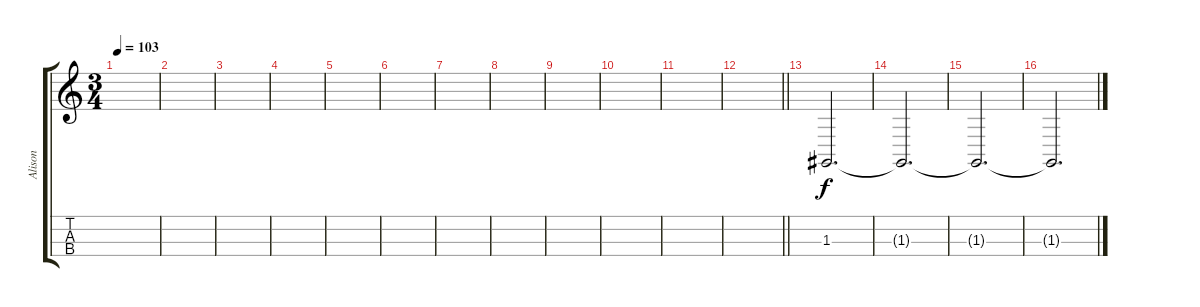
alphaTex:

\track ("Alison" "Alison") {instrument cello}
\staff {score tabs}
\tuning (A3 D3 G2 C2) {hide}
\ts (3 4)
\tempo 103
\clef g2
\ks c
|
|
|
|
|
|
|
|
|
|
|
\barLineRight lightlight
|
\section ("" "")
1.3.2{d volume 10} |
1.3{t}.2{d dy f} |
1.3{t}.2{d volume 7} |
1.3{t}.2{d}
